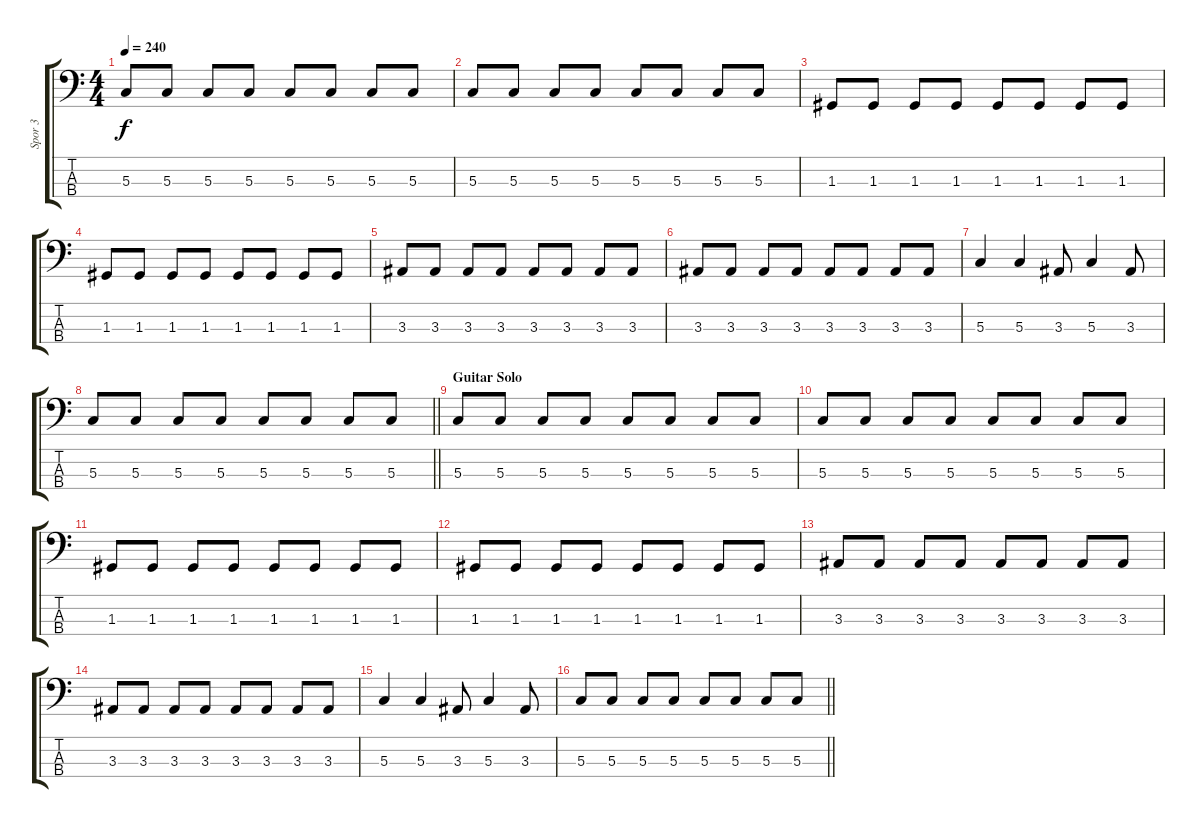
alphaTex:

\track ("Spor 3" "Spor 3") {instrument electricbassfinger}
\staff {score tabs}
\tuning (F2 C2 G1 C1) {hide}
\ts (4 4)
\tempo 240
\clef f4
\ks c
5.3.8{dy f} 5.3.8 5.3.8 5.3.8 5.3.8 5.3.8 5.3.8 5.3.8 |
5.3.8 5.3.8 5.3.8 5.3.8 5.3.8 5.3.8 5.3.8 5.3.8 |
1.3.8 1.3.8 1.3.8 1.3.8 1.3.8 1.3.8 1.3.8 1.3.8 |
1.3.8 1.3.8 1.3.8 1.3.8 1.3.8 1.3.8 1.3.8 1.3.8 |
3.3.8 3.3.8 3.3.8 3.3.8 3.3.8 3.3.8 3.3.8 3.3.8 |
3.3.8 3.3.8 3.3.8 3.3.8 3.3.8 3.3.8 3.3.8 3.3.8 |
5.3.4 5.3.4 3.3.8 5.3.4 3.3.8 |
\barLineRight lightlight
5.3.8 5.3.8 5.3.8 5.3.8 5.3.8 5.3.8 5.3.8 5.3.8 |
\section ("" "Guitar Solo")
5.3.8 5.3.8 5.3.8 5.3.8 5.3.8 5.3.8 5.3.8 5.3.8 |
5.3.8 5.3.8 5.3.8 5.3.8 5.3.8 5.3.8 5.3.8 5.3.8 |
1.3.8 1.3.8 1.3.8 1.3.8 1.3.8 1.3.8 1.3.8 1.3.8 |
1.3.8 1.3.8 1.3.8 1.3.8 1.3.8 1.3.8 1.3.8 1.3.8 |
3.3.8 3.3.8 3.3.8 3.3.8 3.3.8 3.3.8 3.3.8 3.3.8 |
3.3.8 3.3.8 3.3.8 3.3.8 3.3.8 3.3.8 3.3.8 3.3.8 |
5.3.4 5.3.4 3.3.8 5.3.4 3.3.8 |
\barLineRight lightlight
5.3.8 5.3.8 5.3.8 5.3.8 5.3.8 5.3.8 5.3.8 5.3.8
